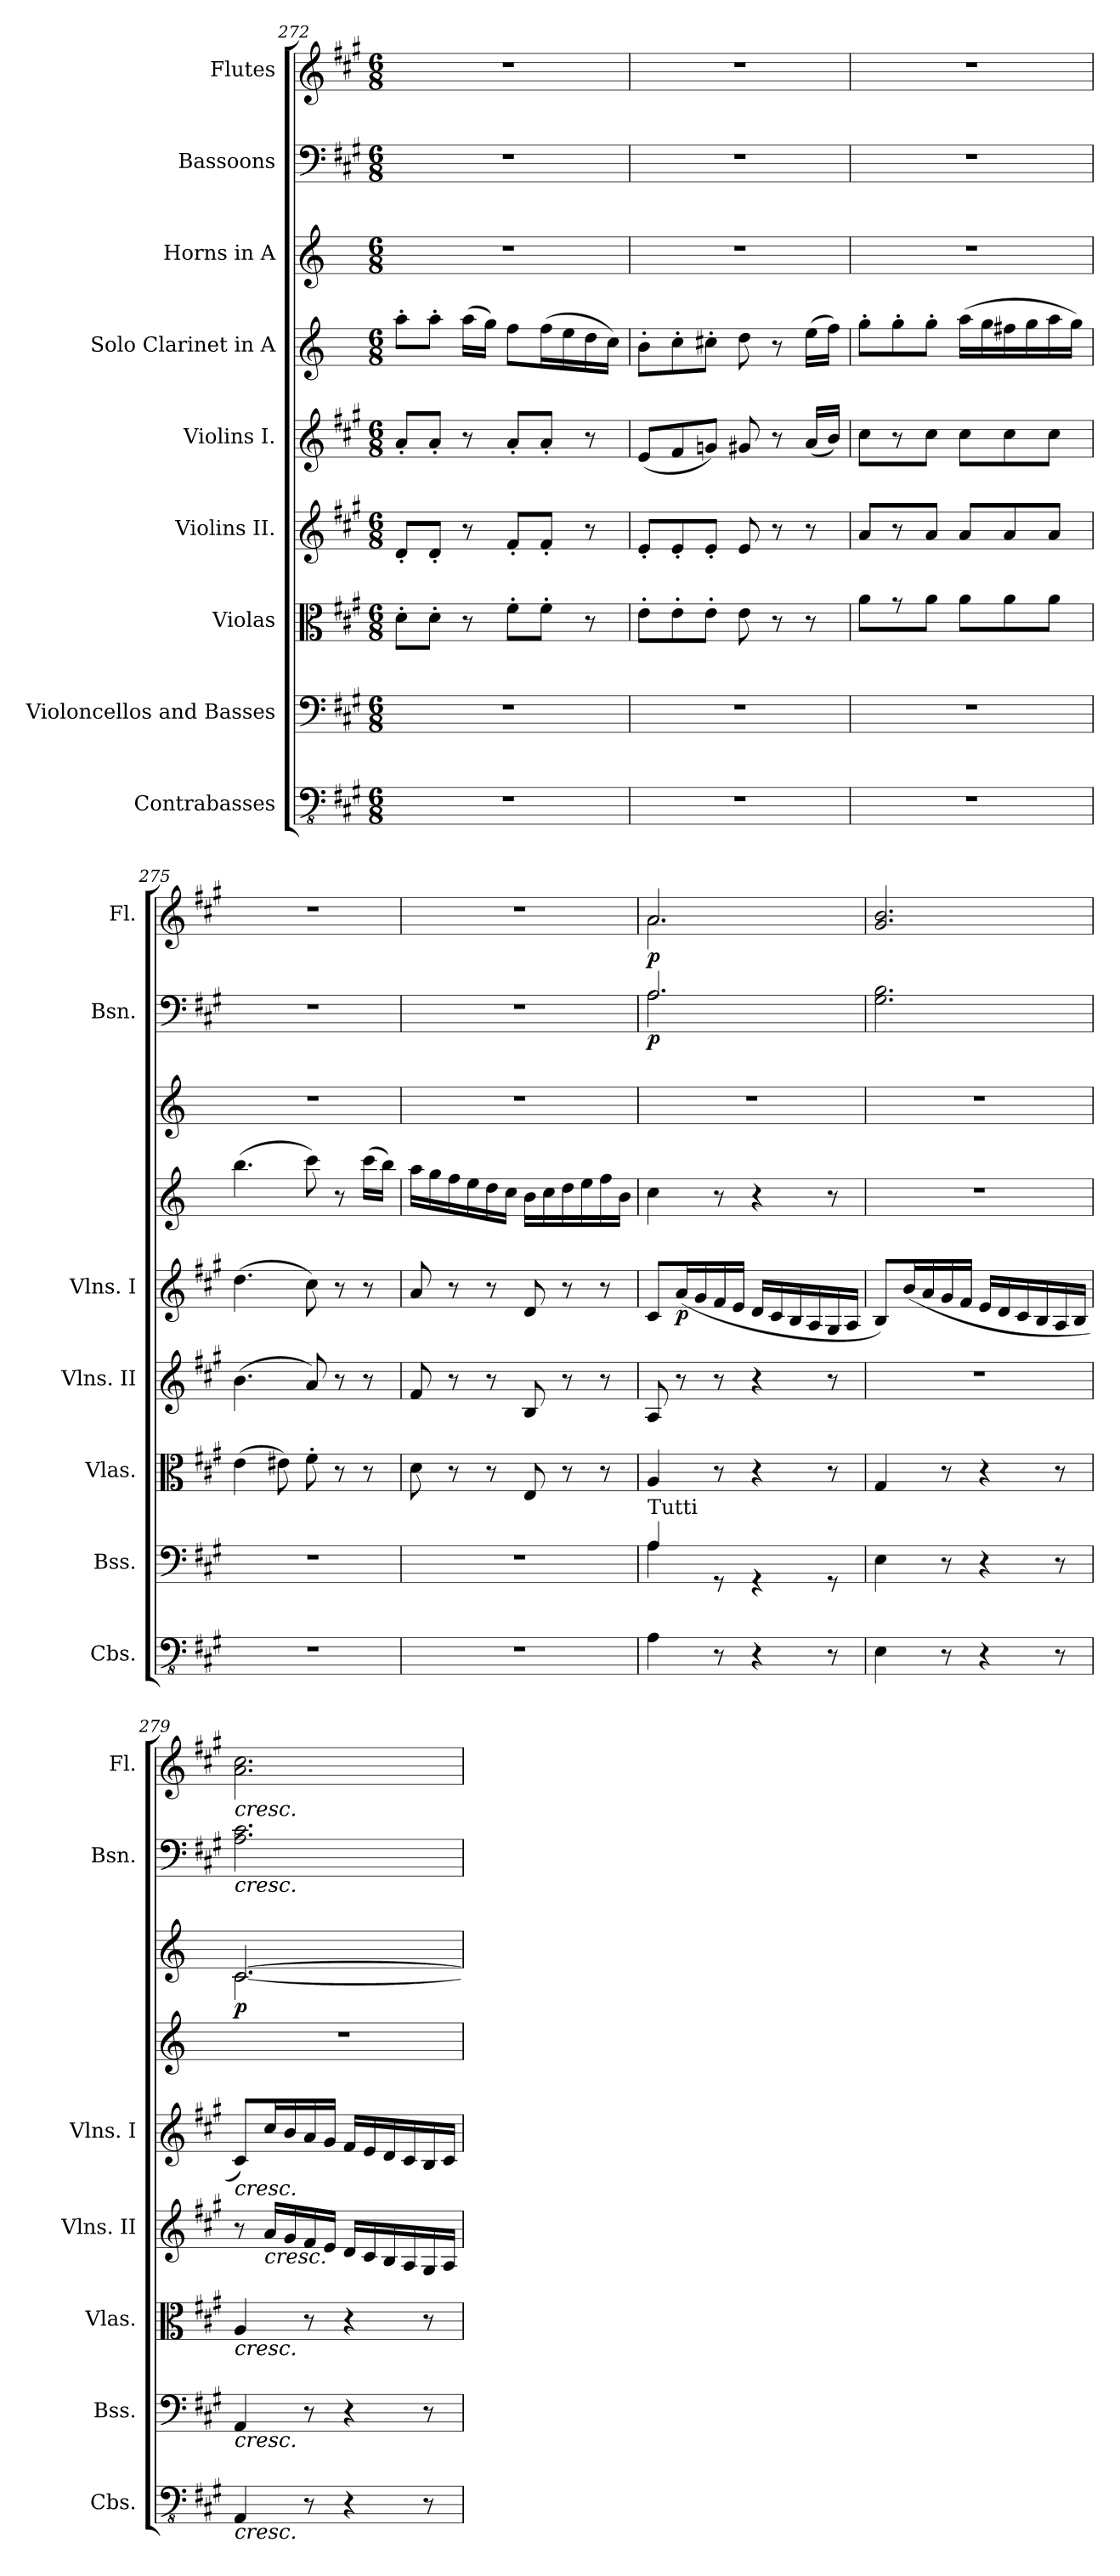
**kern	**kern	**kern	**kern	**kern	**dynam	**kern	**kern	**dynam	**kern	**dynam	**kern	**dynam
*part9	*part8	*part7	*part6	*part5	*part5	*part4	*part3	*part3	*part2	*part2	*part1	*part1
*staff9	*staff8	*staff7	*staff6	*staff5	*staff5	*staff4	*staff3	*staff3	*staff2	*staff2	*staff1	*staff1
*I"Contrabasses	*I"Violoncellos and Basses	*I"Violas	*I"Violins II.	*I"Violins I.	*	*I"Solo Clarinet in A	*I"Horns in A	*	*I"Bassoons	*	*I"Flutes	*
*I'Cbs.	*I'Bss.	*I'Vlas.	*I'Vlns. II	*I'Vlns. I	*	*	*	*	*I'Bsn.	*	*I'Fl.	*
*clefFv4	*clefF4	*clefC3	*clefG2	*clefG2	*	*clefG2	*clefG2	*	*clefF4	*	*clefG2	*
*	*	*	*	*	*	*ITrd2c3	*ITrd2c3	*	*	*	*	*
*k[f#c#g#]	*k[f#c#g#]	*k[f#c#g#]	*k[f#c#g#]	*k[f#c#g#]	*	*k[f#c#g#]	*k[f#c#g#]	*	*k[f#c#g#]	*	*k[f#c#g#]	*
*M6/8	*M6/8	*M6/8	*M6/8	*M6/8	*	*M6/8	*M6/8	*	*M6/8	*	*M6/8	*
=272	=272	=272	=272	=272	=272	=272	=272	=272	=272	=272	=272	=272
2.r	2.r	8d'\L	8d'/L	8a'/L	.	8ff#'\L	2.r	.	2.r	.	2.r	.
.	.	8d'\J	8d'/J	8a'/J	.	8ff#'\J	.	.	.	.	.	.
.	.	8r	8r	8r	.	(>16ff#\LL	.	.	.	.	.	.
.	.	.	.	.	.	16ee\JJ)	.	.	.	.	.	.
.	.	8f#'\L	8f#'/L	8a'/L	.	8dd\L	.	.	.	.	.	.
.	.	8f#'\J	8f#'/J	8a'/J	.	(>16dd\L	.	.	.	.	.	.
.	.	.	.	.	.	16cc#\	.	.	.	.	.	.
.	.	8r	8r	8r	.	16b\	.	.	.	.	.	.
.	.	.	.	.	.	16a\JJ)	.	.	.	.	.	.
=273	=273	=273	=273	=273	=273	=273	=273	=273	=273	=273	=273	=273
2.r	2.r	8e'\L	8e'/L	(<8e/L	.	8g#'\L	2.r	.	2.r	.	2.r	.
.	.	8e'\	8e'/	8f#/	.	8a'\	.	.	.	.	.	.
.	.	8e'\J	8e'/J	8gn/J)	.	8a#X'\J	.	.	.	.	.	.
.	.	8e\	8e/	8g#X/	.	8b\	.	.	.	.	.	.
.	.	8r	8r	8r	.	8r	.	.	.	.	.	.
.	.	8r	8r	(<16a/LL	.	(>16cc#\LL	.	.	.	.	.	.
.	.	.	.	16b/JJ)	.	16dd\JJ)	.	.	.	.	.	.
=274	=274	=274	=274	=274	=274	=274	=274	=274	=274	=274	=274	=274
2.r	2.r	8a\L	8a/L	8cc#\L	.	8ee'\L	2.r	.	2.r	.	2.r	.
.	.	8rg	8r	8r	.	8ee'\	.	.	.	.	.	.
.	.	8a\J	8a/J	8cc#\J	.	8ee'\J	.	.	.	.	.	.
.	.	8a\L	8a/L	8cc#\L	.	(>16ff#\LL	.	.	.	.	.	.
.	.	.	.	.	.	16ee\	.	.	.	.	.	.
.	.	8a\	8a/	8cc#\	.	16dd#X\	.	.	.	.	.	.
.	.	.	.	.	.	16ee\	.	.	.	.	.	.
.	.	8a\J	8a/J	8cc#\J	.	16ff#\	.	.	.	.	.	.
.	.	.	.	.	.	16ee\JJ)	.	.	.	.	.	.
!!LO:LB:g=z
=275	=275	=275	=275	=275	=275	=275	=275	=275	=275	=275	=275	=275
2.r	2.r	(>4e\	(>4.b\	(>4.dd\	.	(>4.gg#\	2.r	.	2.r	.	2.r	.
.	.	8e#X\)	.	.	.	.	.	.	.	.	.	.
.	.	8f#'\	8a/)	8cc#\)	.	8aa\)	.	.	.	.	.	.
.	.	8r	8r	8r	.	8r	.	.	.	.	.	.
.	.	8r	8r	8r	.	(>16aa\LL	.	.	.	.	.	.
.	.	.	.	.	.	16gg#\JJ)	.	.	.	.	.	.
=276	=276	=276	=276	=276	=276	=276	=276	=276	=276	=276	=276	=276
2.r	2.r	8d\	8f#/	8a/	.	16ff#\LL	2.r	.	2.r	.	2.r	.
.	.	.	.	.	.	16ee\	.	.	.	.	.	.
.	.	8r	8r	8r	.	16dd\	.	.	.	.	.	.
.	.	.	.	.	.	16cc#\	.	.	.	.	.	.
.	.	8r	8r	8r	.	16b\	.	.	.	.	.	.
.	.	.	.	.	.	16a\JJ	.	.	.	.	.	.
.	.	8E/	8B/	8d/	.	16g#\LL	.	.	.	.	.	.
.	.	.	.	.	.	16a\	.	.	.	.	.	.
.	.	8r	8r	8r	.	16b\	.	.	.	.	.	.
.	.	.	.	.	.	16cc#\	.	.	.	.	.	.
.	.	8r	8r	8r	.	16dd\	.	.	.	.	.	.
.	.	.	.	.	.	16g#\JJ	.	.	.	.	.	.
=277	=277	=277	=277	=277	=277	=277	=277	=277	=277	=277	=277	=277
*	*^	*	*	*	*	*	*	*	*^	*	*^	*
!	!LO:TX:a:t=Tutti	!	!	!	!	!	!	!	!	!	!	!	!	!	!
!	!	!	!	!	!	!	!	!	!	!	!	!LO:DY:b	!	!	!LO:DY:b
4AA\	4A/	4A\	4A/	8A/	8c#/L	.	4a\	2.r	.	2.A/	2.A\	p	2.a/	2.a\	p
!	!	!	!	!	!	!LO:DY:b	!	!	!	!	!	!	!	!	!
.	.	.	.	8r	(<16a/L	p	.	.	.	.	.	.	.	.	.
.	.	.	.	.	16g#/	.	.	.	.	.	.	.	.	.	.
8r	8rGG	2ryy	8r	8r	16f#/	.	8r	.	.	.	.	.	.	.	.
.	.	.	.	.	16e/JJ	.	.	.	.	.	.	.	.	.	.
4r	4rGG	.	4r	4r	16d/LL	.	4r	.	.	.	.	.	.	.	.
.	.	.	.	.	16c#/	.	.	.	.	.	.	.	.	.	.
.	.	.	.	.	16B/	.	.	.	.	.	.	.	.	.	.
.	.	.	.	.	16A/	.	.	.	.	.	.	.	.	.	.
8r	8rGG	.	8r	8r	16G#/	.	8r	.	.	.	.	.	.	.	.
.	.	.	.	.	16A/JJ	.	.	.	.	.	.	.	.	.	.
*	*	*	*	*	*	*	*	*	*	*v	*v	*	*	*	*
*	*v	*v	*	*	*	*	*	*	*	*	*	*v	*v	*
=278	=278	=278	=278	=278	=278	=278	=278	=278	=278	=278	=278	=278
4EE\	4E\	4G#/	2.r	8B/L)	.	2.r	2.r	.	2.G#\ 2.B\	.	2.g#/ 2.b/	.
.	.	.	.	(<16b/L	.	.	.	.	.	.	.	.
.	.	.	.	16a/	.	.	.	.	.	.	.	.
8r	8r	8r	.	16g#/	.	.	.	.	.	.	.	.
.	.	.	.	16f#/JJ	.	.	.	.	.	.	.	.
4r	4r	4r	.	16e/LL	.	.	.	.	.	.	.	.
.	.	.	.	16d/	.	.	.	.	.	.	.	.
.	.	.	.	16c#/	.	.	.	.	.	.	.	.
.	.	.	.	16B/	.	.	.	.	.	.	.	.
8r	8r	8r	.	16A/	.	.	.	.	.	.	.	.
.	.	.	.	16B/JJ	.	.	.	.	.	.	.	.
=279	=279	=279	=279	=279	=279	=279	=279	=279	=279	=279	=279	=279
*	*	*	*	*	*	*	*^	*	*	*	*	*
!	!	!	!	!	!	!	!	!	!	!	!	!LO:TX:b:i:t=cresc.	!
!	!	!	!	!	!	!	!	!	!	!LO:TX:b:i:t=cresc.	!	!	!
!	!	!	!	!LO:TX:b:i:t=cresc.	!	!	!	!	!	!	!	!	!
!	!	!LO:TX:b:i:t=cresc.	!	!	!	!	!	!	!	!	!	!	!
!	!LO:TX:b:i:t=cresc.	!	!	!	!	!	!	!	!	!	!	!	!
!LO:TX:b:i:t=cresc.	!	!	!	!	!	!	!	!	!	!	!	!	!
!	!	!	!	!	!	!	!	!	!LO:DY:b	!	!	!	!
4AAA/	4AA/	4A/	8r	8c#/L)	.	2.r	[2.A/	[2.A\	p	2.A\ 2.c#\	.	2.a\ 2.cc#\	.
!	!	!	!LO:TX:b:i:t=cresc.	!	!	!	!	!	!	!	!	!	!
.	.	.	16a/LL	16cc#/L	.	.	.	.	.	.	.	.	.
.	.	.	16g#/	16b/	.	.	.	.	.	.	.	.	.
8r	8r	8r	16f#/	16a/	.	.	.	.	.	.	.	.	.
.	.	.	16e/JJ	16g#/JJ	.	.	.	.	.	.	.	.	.
4r	4r	4r	16d/LL	16f#/LL	.	.	.	.	.	.	.	.	.
.	.	.	16c#/	16e/	.	.	.	.	.	.	.	.	.
.	.	.	16B/	16d/	.	.	.	.	.	.	.	.	.
.	.	.	16A/	16c#/	.	.	.	.	.	.	.	.	.
8r	8r	8r	16G#/	16B/	.	.	.	.	.	.	.	.	.
.	.	.	16A/JJ	16c#/JJ	.	.	.	.	.	.	.	.	.
*	*	*	*	*	*	*	*v	*v	*	*	*	*	*
=	=	=	=	=	=	=	=	=	=	=	=	=
*-	*-	*-	*-	*-	*-	*-	*-	*-	*-	*-	*-	*-
